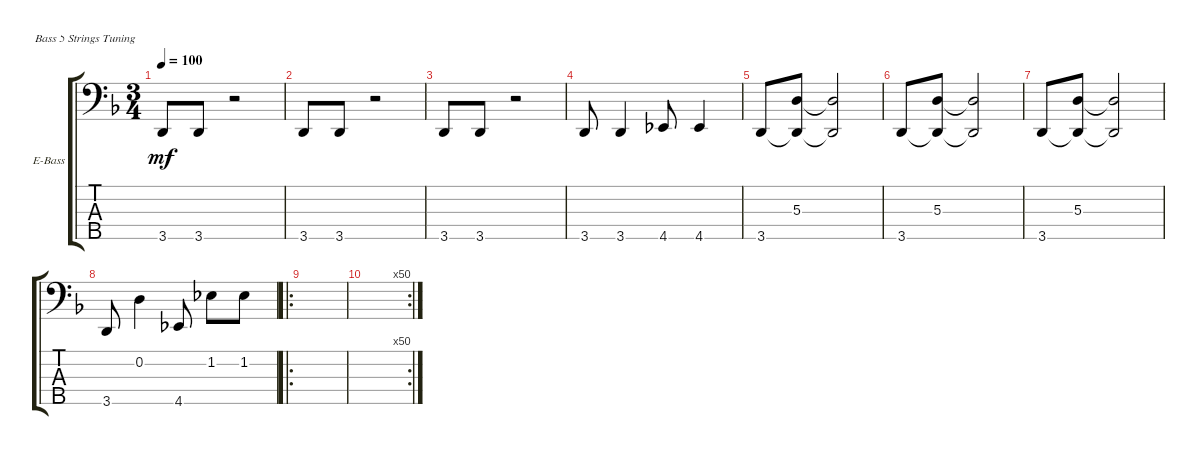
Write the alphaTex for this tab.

\defaultSystemsLayout 4
\bracketExtendMode groupsimilarinstruments
\firstSystemTrackNameOrientation horizontal
\otherSystemsTrackNameOrientation horizontal
\track ("Electric Bass" "E-Bass") {solo instrument electricbassfinger}
\staff {score tabs}
\tuning (G2 D2 A1 E1 B0)
\ts (3 4)
\tempo 100
\clef f4
\scale
0.509881
\ks dminor
3.5.8{dy mf instrument electricbassfinger} 3.5.8 r.2 |
\scale
0.245059 3.5.8 3.5.8 r.2 |
\scale
0.245059 3.5.8 3.5.8 r.2 |
\scale
0.333333 3.5.8 3.5.4 4.5.8 4.5.4 |
\scale
0.333333 3.5.8 (5.3 3.5{t}).8 (5.3{t} 3.5{t}).2 |
\scale
0.333333 3.5.8 (5.3 3.5{t}).8 (5.3{t} 3.5{t}).2 |
\scale
0.333333 3.5.8 (5.3 3.5{t}).8 (5.3{t} 3.5{t}).2 |
\scale
0.333333 3.5.8 0.2.4 4.5.8 1.2.8 1.2.8 |
\ro
\scale
0.333333 |
\rc 50
